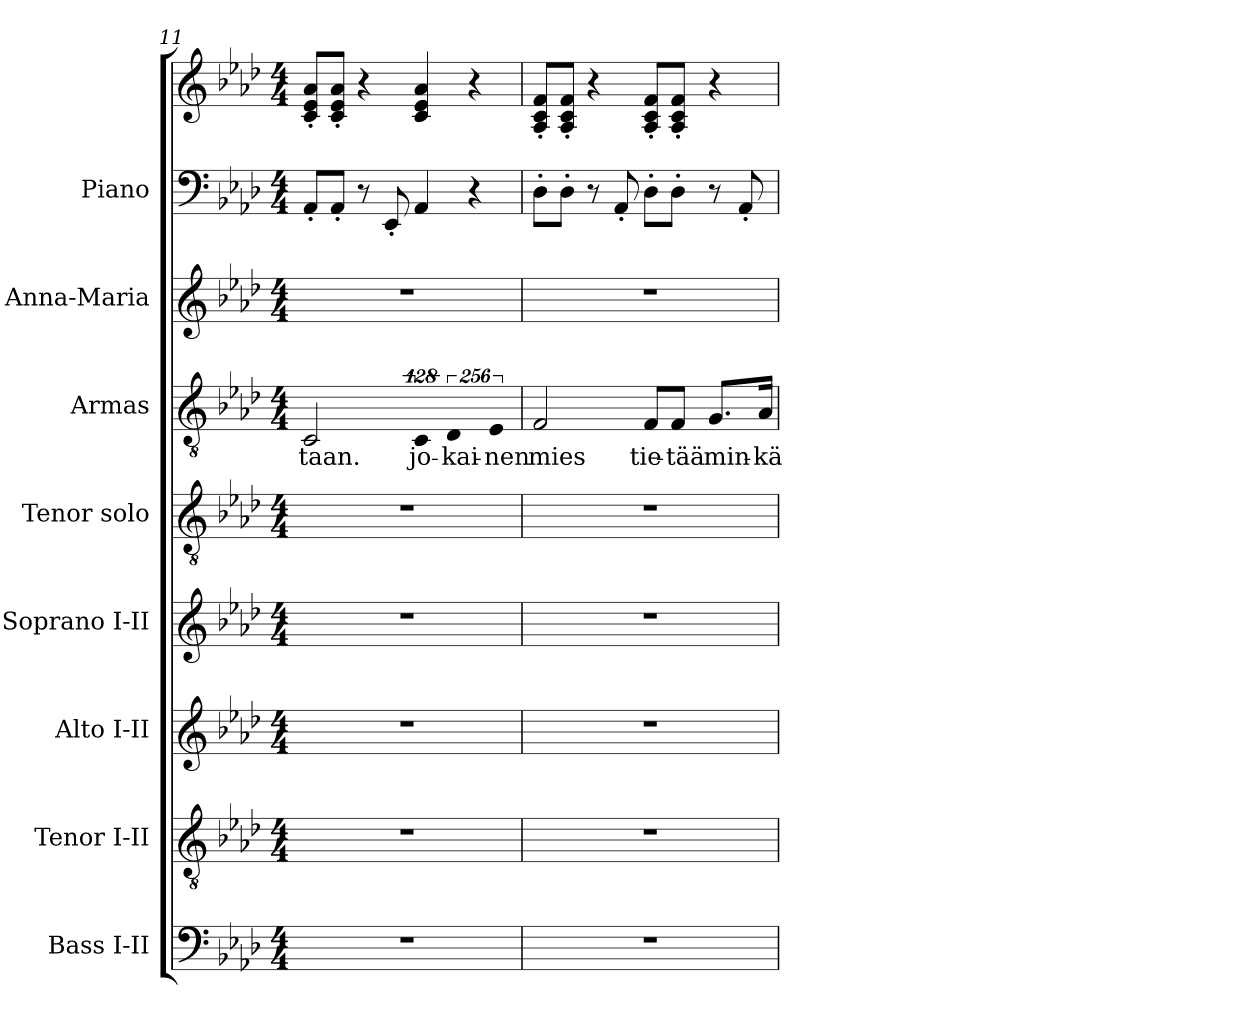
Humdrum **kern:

**kern	**kern	**kern	**kern	**kern	**kern	**text	**kern	**kern	**kern
*part8	*part7	*part6	*part5	*part4	*part3	*part3	*part2	*part1	*part1
*staff9	*staff8	*staff7	*staff6	*staff5	*staff4	*staff4	*staff3	*staff2	*staff1
*I"Bass I-II	*I"Tenor I-II	*I"Alto I-II	*I"Soprano I-II	*I"Tenor solo	*I"Armas	*	*I"Anna-Maria	*I"Piano	*
*I'B.	*I'T.	*I'A.	*I'S.	*I'T. Solo	*I'Armas	*	*I'A-M	*I'Pno.	*
!!LO:LB:g=z
*clefF4	*clefGv2	*clefG2	*clefG2	*clefGv2	*clefGv2	*	*clefG2	*clefF4	*clefG2
*	*ITrd7c12	*	*	*ITrd7c12	*ITrd7c12	*	*	*	*
*k[b-e-a-d-]	*k[b-e-a-d-]	*k[b-e-a-d-]	*k[b-e-a-d-]	*k[b-e-a-d-]	*k[b-e-a-d-]	*	*k[b-e-a-d-]	*k[b-e-a-d-]	*k[b-e-a-d-]
*A-:	*A-:	*A-:	*A-:	*A-:	*A-:	*	*A-:	*A-:	*A-:
*M4/4	*M4/4	*M4/4	*M4/4	*M4/4	*M4/4	*	*M4/4	*M4/4	*M4/4
=11	=11	=11	=11	=11	=11	=11	=11	=11	=11
!	!	!	!	!	!	!LO:LY:b:color=#000000	!	!	!
1r	1r	1r	1r	1r	2CCi/	-taan.	1r	8AA-'i/L	8ci/' 8e-i' 8a-i'L
.	.	.	.	.	.	.	.	8AA-'i/J	8ci/' 8e-i' 8a-i'J
.	.	.	.	.	.	.	.	8r	4r
.	.	.	.	.	.	.	.	8EE-'i/	.
!	!	!	!	!	!LO:N:vis=4	!	!	!	!
!	!	!	!	!	!	!LO:LY:b:color=#000000	!	!	!
.	.	.	.	.	512%85CCi/	jo-	.	4AA-i/	4ci/ 4e-i 4a-i
!	!	!	!	!	!LO:N:vis=4	!	!	!	!
!	!	!	!	!	!	!LO:LY:b:color=#000000	!	!	!
.	.	.	.	.	1024%171DD-i/	-kai-	.	.	.
.	.	.	.	.	.	.	.	4r	4r
!	!	!	!	!	!LO:N:vis=4	!	!	!	!
!	!	!	!	!	!	!LO:LY:b:color=#000000	!	!	!
.	.	.	.	.	1024%171EE-i/	-nen	.	.	.
=12	=12	=12	=12	=12	=12	=12	=12	=12	=12
!	!	!	!	!	!	!LO:LY:b:color=#000000	!	!	!
1r	1r	1r	1r	1r	2FFi/	mies	1r	8D-'i\L	8A-i/' 8ci' 8fi'L
.	.	.	.	.	.	.	.	8D-'i\J	8A-i/' 8ci' 8fi'J
.	.	.	.	.	.	.	.	8r	4r
.	.	.	.	.	.	.	.	8AA-'i/	.
!	!	!	!	!	!	!LO:LY:b:color=#000000	!	!	!
.	.	.	.	.	8FFi/L	tie-	.	8D-'i\L	8A-i/' 8ci' 8fi'L
!	!	!	!	!	!	!LO:LY:b:color=#000000	!	!	!
.	.	.	.	.	8FFi/J	-tää	.	8D-'i\J	8A-i/' 8ci' 8fi'J
!	!	!	!	!	!	!LO:LY:b:color=#000000	!	!	!
.	.	.	.	.	8.GGi/L	min-	.	8r	4r
.	.	.	.	.	.	.	.	8AA-'i/	.
!	!	!	!	!	!	!LO:LY:b:color=#000000	!	!	!
.	.	.	.	.	16AA-i/Jk	-kä	.	.	.
=	=	=	=	=	=	=	=	=	=
*-	*-	*-	*-	*-	*-	*-	*-	*-	*-
